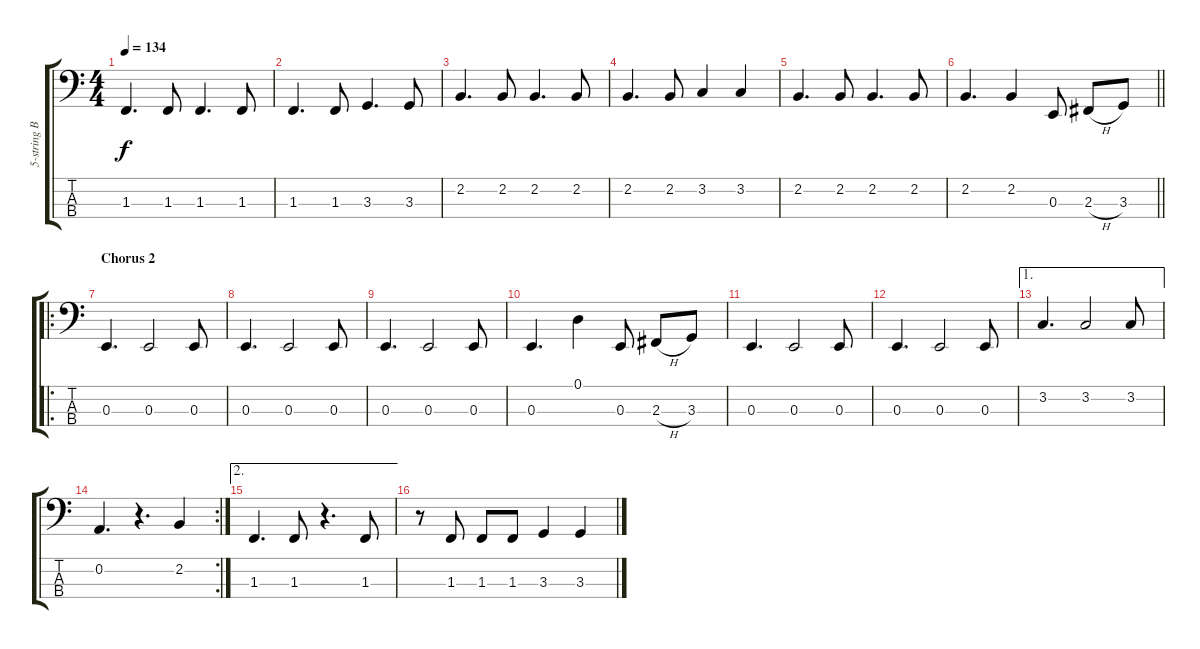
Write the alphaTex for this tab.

\track ("5-string Bass" "5-string B") {instrument electricbassfinger}
\staff {score tabs}
\tuning (D2 A1 E1 B0) {hide}
\ts (4 4)
\tempo 134
\clef f4
\ks c
1.3.4{d dy f} 1.3.8 1.3.4{d} 1.3.8 |
1.3.4{d} 1.3.8 3.3.4{d} 3.3.8 |
2.2.4{d} 2.2.8 2.2.4{d} 2.2.8 |
2.2.4{d} 2.2.8 3.2.4 3.2.4 |
2.2.4{d} 2.2.8 2.2.4{d} 2.2.8 |
\barLineRight lightlight
2.2.4{d} 2.2.4 0.3.8 2.3{h}.8 3.3.8 |
\ro
\section ("" "Chorus 2")
0.3.4{d} 0.3.2 0.3.8 |
0.3.4{d} 0.3.2 0.3.8 |
0.3.4{d} 0.3.2 0.3.8 |
0.3.4{d} 0.1.4 0.3.8 2.3{h}.8 3.3.8 |
0.3.4{d} 0.3.2 0.3.8 |
0.3.4{d} 0.3.2 0.3.8 |
\ae 1
3.2.4{d} 3.2.2 3.2.8 |
\rc 2
0.2.4{d} r.4{d} 2.2.4 |
\ae 2
1.3.4{d} 1.3.8 r.4{d} 1.3.8 |
r.8 1.3.8 1.3.8 1.3.8 3.3.4 3.3.4
